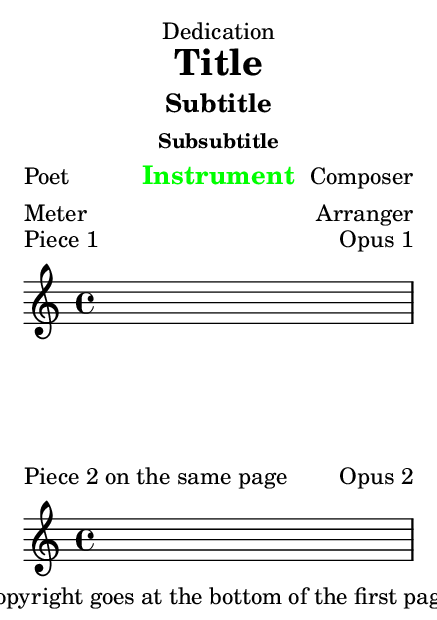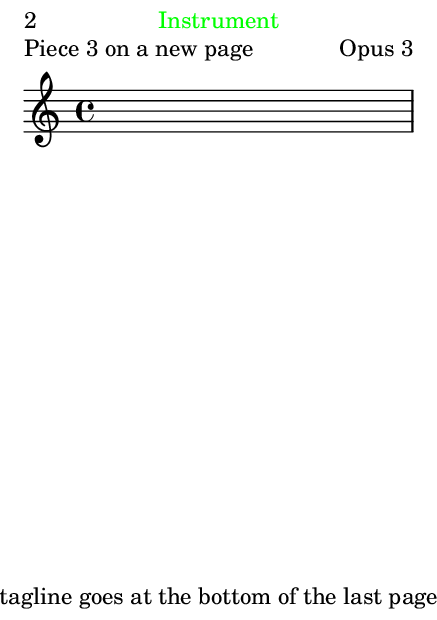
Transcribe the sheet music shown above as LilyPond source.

%% Generated by lilypond-book.py
%% Options: [exampleindent=10.16\mm,indent=0\mm,line-width=160\mm,noragged-right,papersize=a7,quote]
\include "lilypond-book-preamble.ly"


% ****************************************************************
% Start cut-&-pastable-section
% ****************************************************************



\paper {
  #(set-paper-size "a7")
  indent = 0\mm
  line-width = 160\mm
  % offset the left padding, also add 1mm as lilypond creates cropped
  % images with a little space on the right
  line-width = #(- line-width (* mm  3.000000) (* mm 1))
  ragged-right = ##f
  line-width = 160\mm - 2.0 * 10.16\mm
  % offset the left padding, also add 1mm as lilypond creates cropped
  % images with a little space on the right
  line-width = #(- line-width (* mm  3.000000) (* mm 1))
}

\layout {
  
}





% ****************************************************************
% ly snippet:
% ****************************************************************
\sourcefileline 695
\book {
  \header {
      % The following fields are centered
    dedication = "Dedication"
    title = "Title"
    subtitle = "Subtitle"
    subsubtitle = "Subsubtitle"
      % The following fields are evenly spread on one line
      % the field "instrument" also appears on following pages
    instrument = \markup \with-color #green "Instrument"
    poet = "Poet"
    composer = "Composer"
      % The following fields are placed at opposite ends of the same line
    meter = "Meter"
    arranger = "Arranger"
      % The following fields are centered at the bottom
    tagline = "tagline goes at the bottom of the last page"
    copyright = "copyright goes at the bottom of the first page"
  }
  \score {
    { s1 }
    \header {
        % The following fields are placed at opposite ends of the same line
      piece = "Piece 1"
      opus = "Opus 1"
    }
  }
  \score {
    { s1 }
    \header {
        % The following fields are placed at opposite ends of the same line
      piece = "Piece 2 on the same page"
      opus = "Opus 2"
    }
  }
  \pageBreak
  \score {
    { s1 }
    \header {
        % The following fields are placed at opposite ends of the same line
      piece = "Piece 3 on a new page"
      opus = "Opus 3"
    }
  }
}



% ****************************************************************
% end ly snippet
% ****************************************************************
